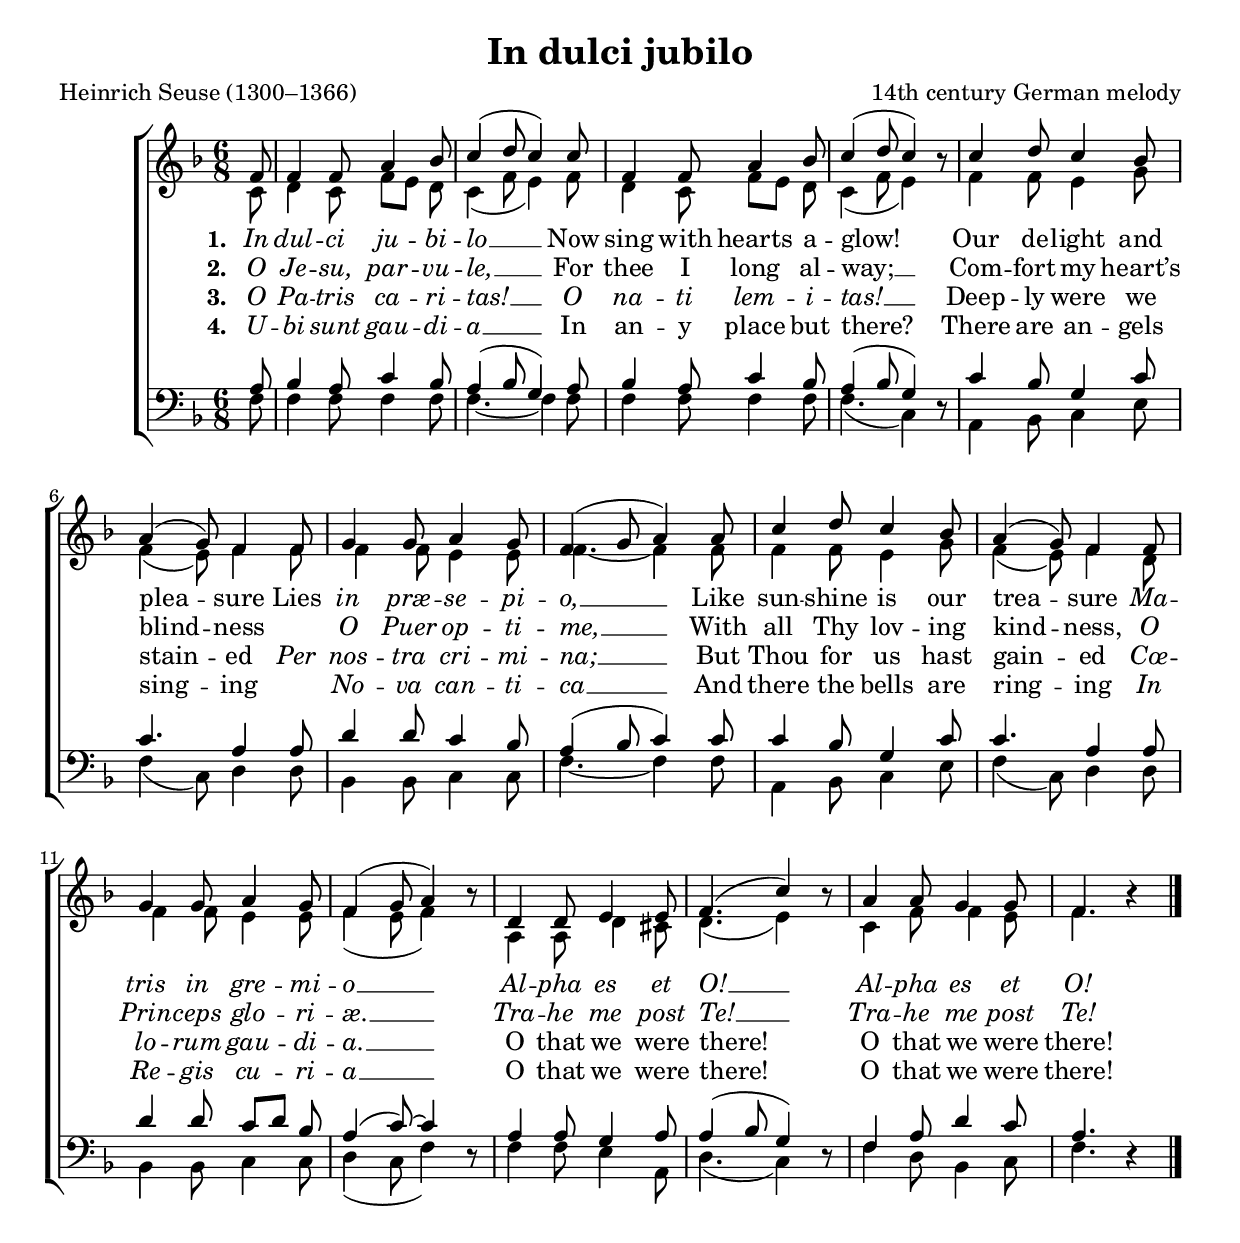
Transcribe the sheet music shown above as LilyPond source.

\version "2.14.2"
\include "util.ly"
\header {
    title = "In dulci jubilo"
    poet = "Heinrich Seuse (1300–1366)"
    composer = "14th century German melody"
    
    %tagline = \markup { "from" \italic "ChristmasCarolMusic.org" }
    %\markup\fill-line{\concat { "from " \italic "The Cowley Carol Book" ", 1919"}}
  }

global = {
  \key f \major
  \time 6/8
}

sopMusic = \relative c' {
  \partial 8 f8 |
  f4 f8 a4 bes8 |
  c4( d8 c4) c8 |
  f,4 f8 a4 bes8 |
  c4( d8 c4) b8\rest |
  c4 d8 c4 bes8 |
  
  a4( g8) f4 f8 |
  g4 g8 a4 g8 |
  f4( g8 a4) a8 |
  c4 d8 c4 bes8 |
  a4( g8) f4 f8 |
  
  g4 g8 a4 g8 |
  f4( g8 a4) b8\rest |
  d,4 d8 e4 e8 |
  f4.( c'4) b8\rest |
  a4 a8 g4 g8 |
  \partial 8*5 f4. b4\rest \bar "|."
}
sopWords = \lyricmode {
  
}

altoMusic = \relative c' {
  c8 |
  d4 c8 f[ e] d |
  c4( f8 e4) f8 |
  d4 c8 f[ e] d |
  c4( f8 e4) s8 |
  f4 f8 e4 g8 |
  
  f4( e8) f4 f8 |
  f4 f8 e4 e8 |
  f4.~ f4 f8 |
  f4 f8 e4 g8 |
  f4( e8) f4 d8 |
  
  f4 f8 e4 e8 |
  f4( e8 f4) s8 |
  a,4 a8 d4 cis8 |
  d4.( e4) s8 |
  c4 f8 f4 e8 |
  f4. s4 \bar "|."

}
altoWords = \lyricmode {
  \dropLyricsV
  \set stanza = #"1. "
  \markup\italic In \markup\italic dul -- \markup\italic ci \markup\italic ju -- \markup\italic bi -- \markup\italic lo __ Now sing with hearts a -- glow!
%8.5x11  __
  Our de -- light and plea -- sure Lies \markup\italic in \markup\italic præ -- \markup\italic se -- \markup\italic pi -- \markup\italic o, __
  Like sun -- shine is our trea -- sure
  \markup\italic Ma -- \markup\italic tris \markup\italic in \markup\italic gre -- \markup\italic mi -- \markup\italic o __
  \markup\italic Al -- \markup\italic pha \markup\italic es \markup\italic et \markup\italic O! __
  \markup\italic Al -- \markup\italic pha \markup\italic es \markup\italic et \markup\italic O!
}
altoWordsII = \lyricmode {
  \dropLyricsV
  \set stanza = #"2. "
  \markup\italic O \markup\italic Je -- \markup\italic su, \markup\italic par -- \markup\italic vu -- \markup\italic le, __
  For thee I long al -- way; __
  Com -- fort my heart’s blind -- ness ""
  \markup\italic O \markup\italic Puer \markup\italic op -- \markup\italic ti -- \markup\italic me, __
  With all Thy lov -- ing kind -- ness,
  \markup\italic O \markup\italic Prin -- \markup\italic ceps \markup\italic glo -- \markup\italic ri -- \markup\italic æ. __
  \markup\italic Tra -- \markup\italic he \markup\italic me \markup\italic post \markup\italic Te! __
  \markup\italic Tra -- \markup\italic he \markup\italic me \markup\italic post \markup\italic Te!
}
altoWordsIII = \lyricmode {
  \dropLyricsV
  \set stanza = #"3. "
  \markup\italic O \markup\italic Pa -- \markup\italic tris \markup\italic ca -- \markup\italic ri -- \markup\italic tas! __
  \markup\italic O \markup\italic na -- \markup\italic ti \markup\italic lem -- \markup\italic i -- \markup\italic tas! __
  Deep -- ly were we stain -- ed
  \markup\italic Per \markup\italic nos -- \markup\italic tra \markup\italic cri -- \markup\italic mi -- \markup\italic na; __
  But Thou for us hast gain -- ed
  \markup\italic Cœ -- \markup\italic lo -- \markup\italic rum \markup\italic gau -- \markup\italic di -- \markup\italic a. __
  O that we were there! O that we were there! 
}
altoWordsIV = \lyricmode {
  \dropLyricsV
  \set stanza = #"4. "
  \markup\italic U -- \markup\italic bi \markup\italic sunt \markup\italic gau -- \markup\italic di -- \markup\italic a __
  In an -- y place  but there?
  There are an -- gels sing -- ing ""
  \markup\italic No -- \markup\italic va \markup\italic can -- \markup\italic ti -- \markup\italic ca __
  And there the bells are ring -- ing
  \markup\italic In \markup\italic Re -- \markup\italic gis \markup\italic cu -- \markup\italic ri -- \markup\italic a __
  O that we were there! O that we were there!
}

tenorMusic = \relative c' {
  a8 |
  bes4 a8 c4 bes8 |
  a4( bes8 g4) a8 |
  bes4 a8 c4 bes8 |
  a4( bes8 g4) s8 |
  c4 bes8 g4 c8 |
  
  c4. a4 a8 |
  d4 d8 c4 bes8 |
  a4( bes8 c4) c8 |
  c4 bes8 g4 c8 |
  c4. a4 a8 |
  
  d4 d8 c[ d] bes |
  a4( c8)~ c4 s8 |
  a4 a8 g4 a8 |
  a4( bes8 g4) s8 |
  f4 a8 d4 c8 |
  a4. s4 \bar "|."
}
tenorWords = \lyricmode {

}

bassMusic = \relative c {
  f8 |
  f4 f8 f4 f8 |
  f4.~ f4 f8 |
  f4 f8 f4 f8 |
  f4.( c4) d8\rest |
  a4 bes8 c4 e8 |
  
  f4( c8) d4 d8 |
  bes4 bes8 c4 c8 |
  f4.~ f4 f8 |
  a,4 bes8 c4 e8 |
  f4( c8) d4 d8 |
  
  bes4 bes8 c4 c8 |
  d4( c8 f4) d8\rest |
  f4 f8 e4 a,8 |
  d4.( c4) d8\rest |
  f4 d8 bes4 c8 |
  f4. d4\rest \bar "|."

}
bassWords = \lyricmode {

}

\score {
  <<
   \new ChoirStaff <<
%    \new Lyrics = sopranos \with { \override VerticalAxisGroup #'nonstaff-relatedstaff-spacing = #'((basic-distance . 1)) }
    \new Staff = women <<
      \new Voice = "sopranos" { \voiceOne << \global \sopMusic >> }
      \new Voice = "altos" { \voiceTwo << \global \altoMusic >> }
    >>
    \new Lyrics \with { alignAboveContext = #"women" \override VerticalAxisGroup #'nonstaff-relatedstaff-spacing = #'((basic-distance . 1))} \lyricsto "sopranos" \sopWords
    \new Lyrics = "altosIV"  \with { alignBelowContext = #"women" } \lyricsto "sopranos" \altoWordsIV
    \new Lyrics = "altosIII"  \with { alignBelowContext = #"women" } \lyricsto "sopranos" \altoWordsIII
    \new Lyrics = "altosII"  \with { alignBelowContext = #"women" } \lyricsto "sopranos" \altoWordsII
    \new Lyrics = "altos"  \with { alignBelowContext = #"women" \override VerticalAxisGroup #'nonstaff-relatedstaff-spacing = #'((basic-distance . 1)) } \lyricsto "sopranos" \altoWords
   \new Staff = men <<
      \clef bass
      \new Voice = "tenors" { \voiceOne << \global \tenorMusic >> }
      \new Voice = "basses" { \voiceTwo << \global \bassMusic >> }
    >>
    \new Lyrics \with { alignAboveContext = #"men" \override VerticalAxisGroup #'nonstaff-relatedstaff-spacing = #'((basic-distance . 1)) } \lyricsto "tenors" \tenorWords
    \new Lyrics \with { alignBelowContext = #"men" \override VerticalAxisGroup #'nonstaff-relatedstaff-spacing = #'((basic-distance . 1)) } \lyricsto "basses" \bassWords
  >>
%    \new PianoStaff << \new Staff { \new Voice { \pianoRH } } \new Staff { \clef "bass" \pianoLH } >>
  >>
  \layout { }
  
  \midi {
    \tempo 4 = 90
    \set Staff.midiInstrument = "flute"
  
    \context {
      \Voice
      \remove "Dynamic_performer"
    }
  }
}
